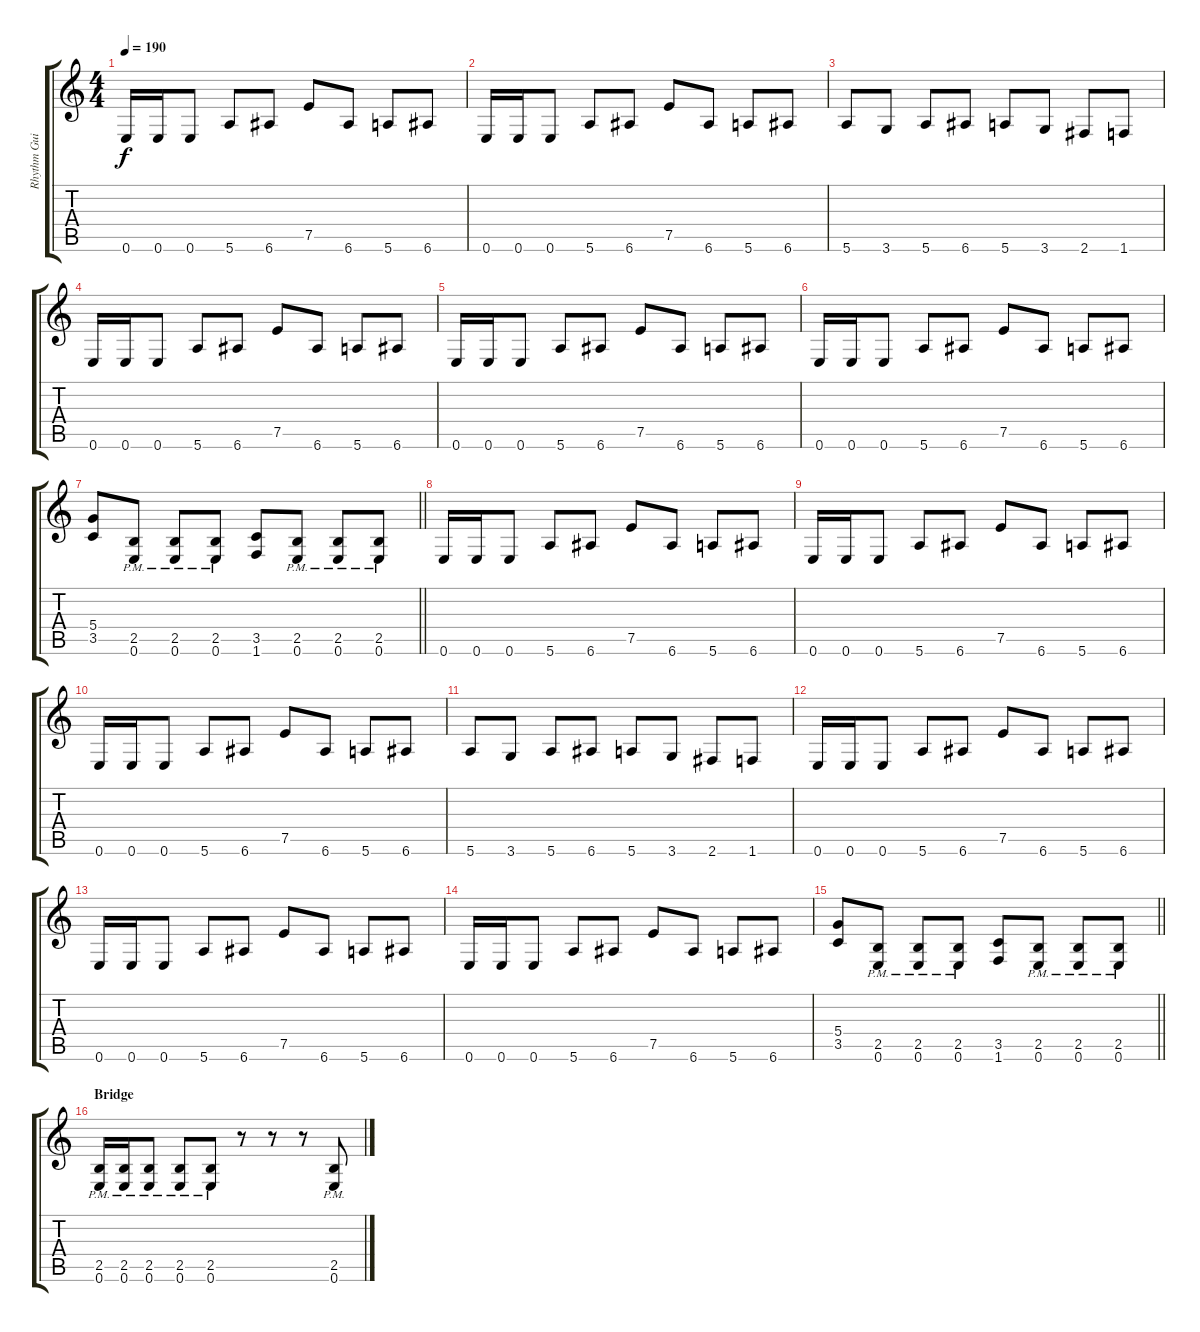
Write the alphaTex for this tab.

\track ("Rhythm Guitar Right" "Rhythm Gui") {instrument overdrivenguitar}
\staff {score tabs}
\tuning (E4 B3 G3 D3 A2 E2) {hide}
\ts (4 4)
\tempo 190
\clef g2
\ks c
0.6.16{dy f} 0.6.16 0.6.8 5.6.8 6.6.8 7.5.8 6.6.8 5.6.8 6.6.8 |
0.6.16 0.6.16 0.6.8 5.6.8 6.6.8 7.5.8 6.6.8 5.6.8 6.6.8 |
5.6.8 3.6.8 5.6.8 6.6.8 5.6.8 3.6.8 2.6.8 1.6.8 |
0.6.16 0.6.16 0.6.8 5.6.8 6.6.8 7.5.8 6.6.8 5.6.8 6.6.8 |
0.6.16 0.6.16 0.6.8 5.6.8 6.6.8 7.5.8 6.6.8 5.6.8 6.6.8 |
0.6.16 0.6.16 0.6.8 5.6.8 6.6.8 7.5.8 6.6.8 5.6.8 6.6.8 |
\barLineRight lightlight
(5.4 3.5).8 (2.5{pm} 0.6).8 (2.5{pm} 0.6).8 (2.5{pm} 0.6).8 (3.5 1.6).8 (2.5{pm} 0.6).8 (2.5{pm} 0.6).8 (2.5{pm} 0.6).8 |
0.6.16 0.6.16 0.6.8 5.6.8 6.6.8 7.5.8 6.6.8 5.6.8 6.6.8 |
0.6.16 0.6.16 0.6.8 5.6.8 6.6.8 7.5.8 6.6.8 5.6.8 6.6.8 |
0.6.16 0.6.16 0.6.8 5.6.8 6.6.8 7.5.8 6.6.8 5.6.8 6.6.8 |
5.6.8 3.6.8 5.6.8 6.6.8 5.6.8 3.6.8 2.6.8 1.6.8 |
0.6.16 0.6.16 0.6.8 5.6.8 6.6.8 7.5.8 6.6.8 5.6.8 6.6.8 |
0.6.16 0.6.16 0.6.8 5.6.8 6.6.8 7.5.8 6.6.8 5.6.8 6.6.8 |
0.6.16 0.6.16 0.6.8 5.6.8 6.6.8 7.5.8 6.6.8 5.6.8 6.6.8 |
\barLineRight lightlight
(5.4 3.5).8 (2.5{pm} 0.6).8 (2.5{pm} 0.6).8 (2.5{pm} 0.6).8 (3.5 1.6).8 (2.5{pm} 0.6).8 (2.5{pm} 0.6).8 (2.5{pm} 0.6).8 |
\section ("" "Bridge")
(2.5{pm} 0.6).16 (2.5{pm} 0.6).16 (2.5{pm} 0.6).8 (2.5{pm} 0.6).8 (2.5{pm} 0.6).8 r.8 r.8 r.8 (2.5{pm} 0.6).8
